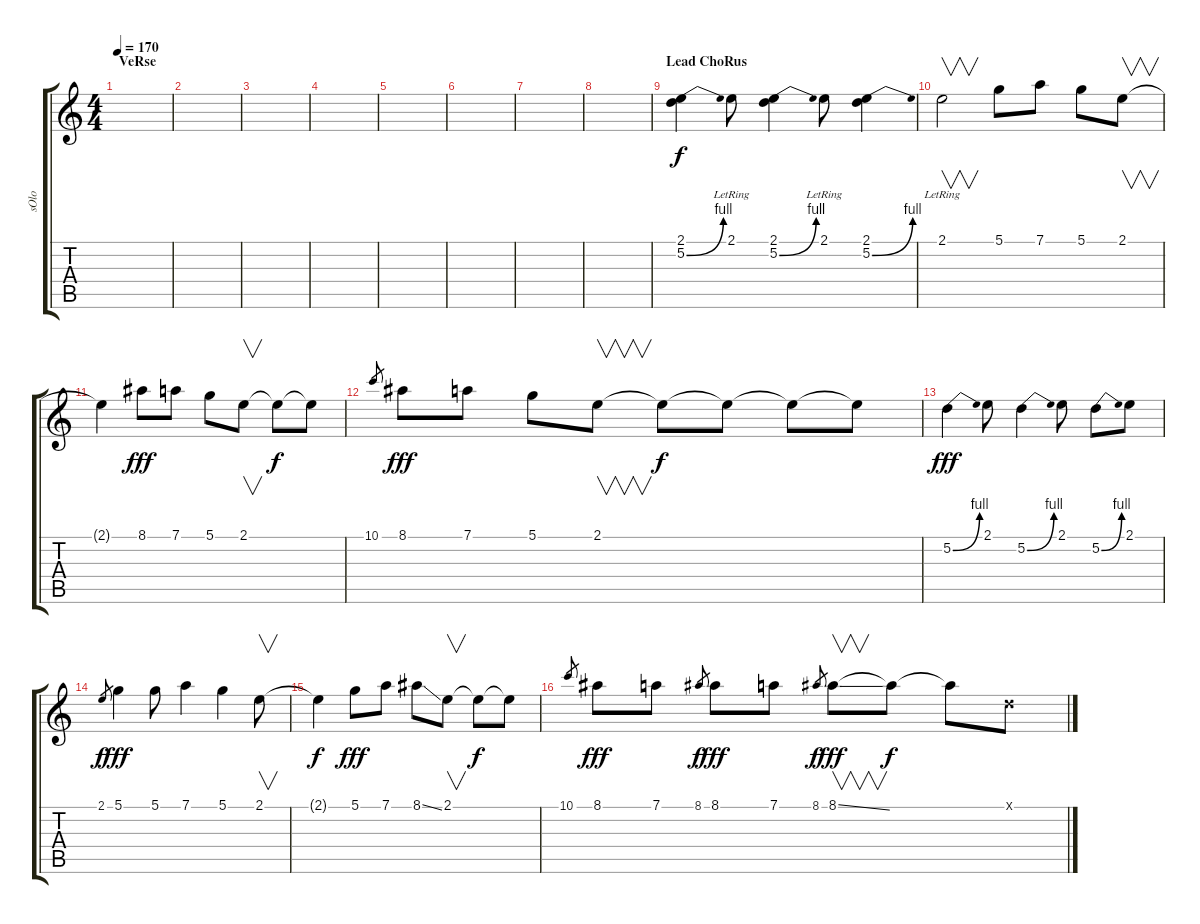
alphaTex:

\track ("sOlo" "sOlo") {instrument overdrivenguitar}
\staff {score tabs}
\tuning (D4 A3 F3 C3 G2 C2) {hide}
\ts (4 4)
\section ("" "VeRse")
\tempo 170
\clef g2
\ks c
|
|
|
|
|
|
|
|
\section ("" "Lead ChoRus")
(2.1 5.2{be (bend 0 0 60 4)}).4 2.1{lr}.8 (2.1 5.2{be (bend 0 0 60 4)}).4 2.1{lr}.8 (2.1 5.2{be (bend 0 0 60 4)}).4 |
2.1{lr}.2{v} 5.1.8 7.1.8 5.1.8 2.1.8{v} |
2.1{t}.4{dy f} 8.1.8{dy fff} 7.1.8 5.1.8 2.1.8{v} 2.1{t}.8{dy f} 2.1{t}.8 |
10.1.8{gr} 8.1.8{dy fff} 7.1.8 5.1.8 2.1.8{v} 2.1{t}.8{dy f} 2.1{t}.8 2.1{t}.8 2.1{t}.8 |
5.2{be (bend 0 0 60 4)}.4{dy fff} 2.1.8 5.2{be (bend 0 0 60 4)}.4 2.1.8 5.2{be (bend 0 0 60 4)}.8 2.1.8 |
2.1.8{gr dy f} 5.1.4{dy fff} 5.1.8 7.1.4 5.1.4 2.1.8{v} |
2.1{t}.4{dy f} 5.1.8{dy fff} 7.1.8 8.1{ss}.8 2.1.8{v} 2.1{t}.8{dy f} 2.1{t}.8 |
10.1.8{gr} 8.1.8{dy fff} 7.1.8 8.1.8{gr dy f} 8.1.8{dy fff} 7.1.8 8.1.8{gr dy f} 8.1{ss}.8{v dy fff} 8.1{t}.8{dy f} 8.1{t}.8 0.1{x}.8
